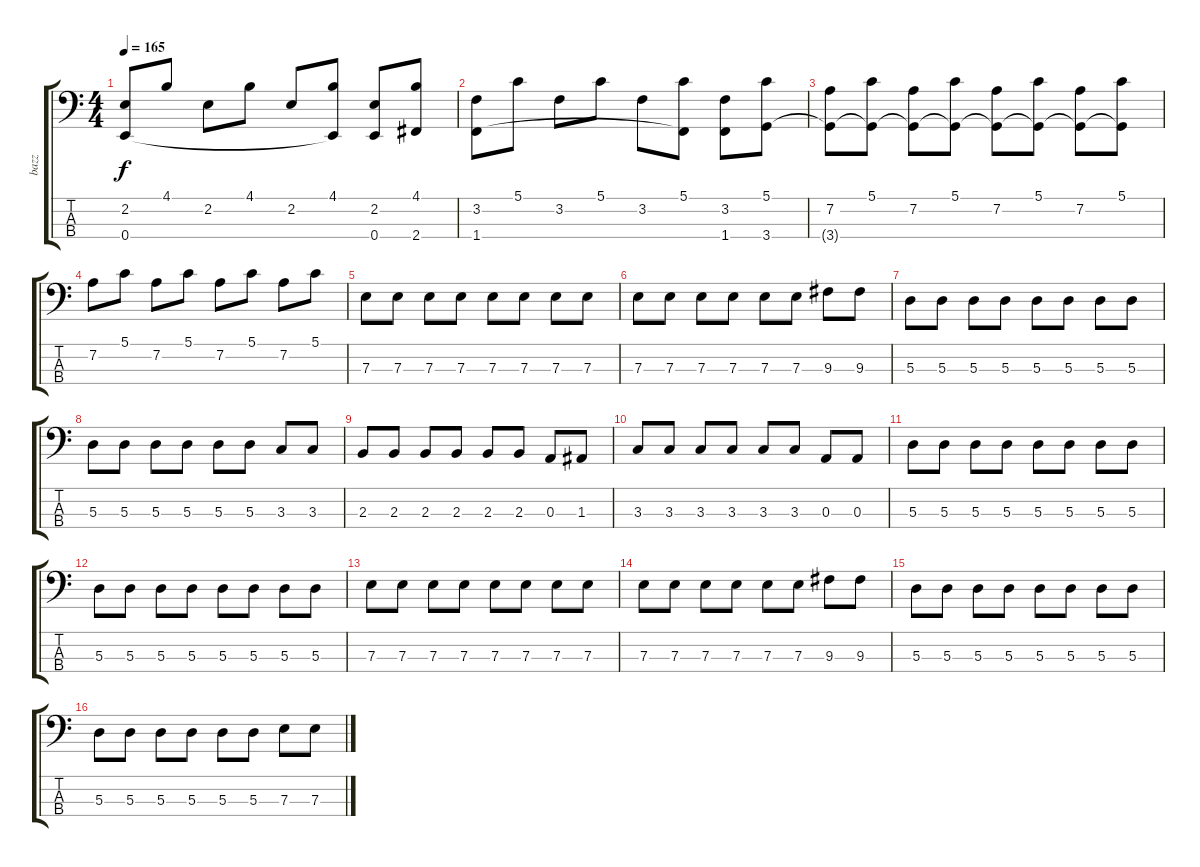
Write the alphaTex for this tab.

\track ("bazz" "bazz") {instrument electricbassfinger}
\staff {score tabs}
\tuning (G2 D2 A1 E1) {hide}
\ts (4 4)
\tempo 165
\clef f4
\ks c
(2.2 0.4).8{dy f} 4.1.8 2.2.8 4.1.8 2.2.8 (4.1 0.4{t}).8 (2.2 0.4).8 (4.1 2.4).8 |
(3.2 1.4).8 5.1.8 3.2.8 5.1.8 3.2.8 (5.1 1.4{t}).8 (3.2 1.4).8 (5.1 3.4).8 |
(7.2 3.4{t}).8 (5.1 3.4{t}).8 (7.2 3.4{t}).8 (5.1 3.4{t}).8 (7.2 3.4{t}).8 (5.1 3.4{t}).8 (7.2 3.4{t}).8 (5.1 3.4{t}).8 |
7.2.8 5.1.8 7.2.8 5.1.8 7.2.8 5.1.8 7.2.8 5.1.8 |
7.3.8 7.3.8 7.3.8 7.3.8 7.3.8 7.3.8 7.3.8 7.3.8 |
7.3.8 7.3.8 7.3.8 7.3.8 7.3.8 7.3.8 9.3.8 9.3.8 |
5.3.8 5.3.8 5.3.8 5.3.8 5.3.8 5.3.8 5.3.8 5.3.8 |
5.3.8 5.3.8 5.3.8 5.3.8 5.3.8 5.3.8 3.3.8 3.3.8 |
2.3.8 2.3.8 2.3.8 2.3.8 2.3.8 2.3.8 0.3.8 1.3.8 |
3.3.8 3.3.8 3.3.8 3.3.8 3.3.8 3.3.8 0.3.8 0.3.8 |
5.3.8 5.3.8 5.3.8 5.3.8 5.3.8 5.3.8 5.3.8 5.3.8 |
5.3.8 5.3.8 5.3.8 5.3.8 5.3.8 5.3.8 5.3.8 5.3.8 |
7.3.8 7.3.8 7.3.8 7.3.8 7.3.8 7.3.8 7.3.8 7.3.8 |
7.3.8 7.3.8 7.3.8 7.3.8 7.3.8 7.3.8 9.3.8 9.3.8 |
5.3.8 5.3.8 5.3.8 5.3.8 5.3.8 5.3.8 5.3.8 5.3.8 |
5.3.8 5.3.8 5.3.8 5.3.8 5.3.8 5.3.8 7.3.8 7.3.8
